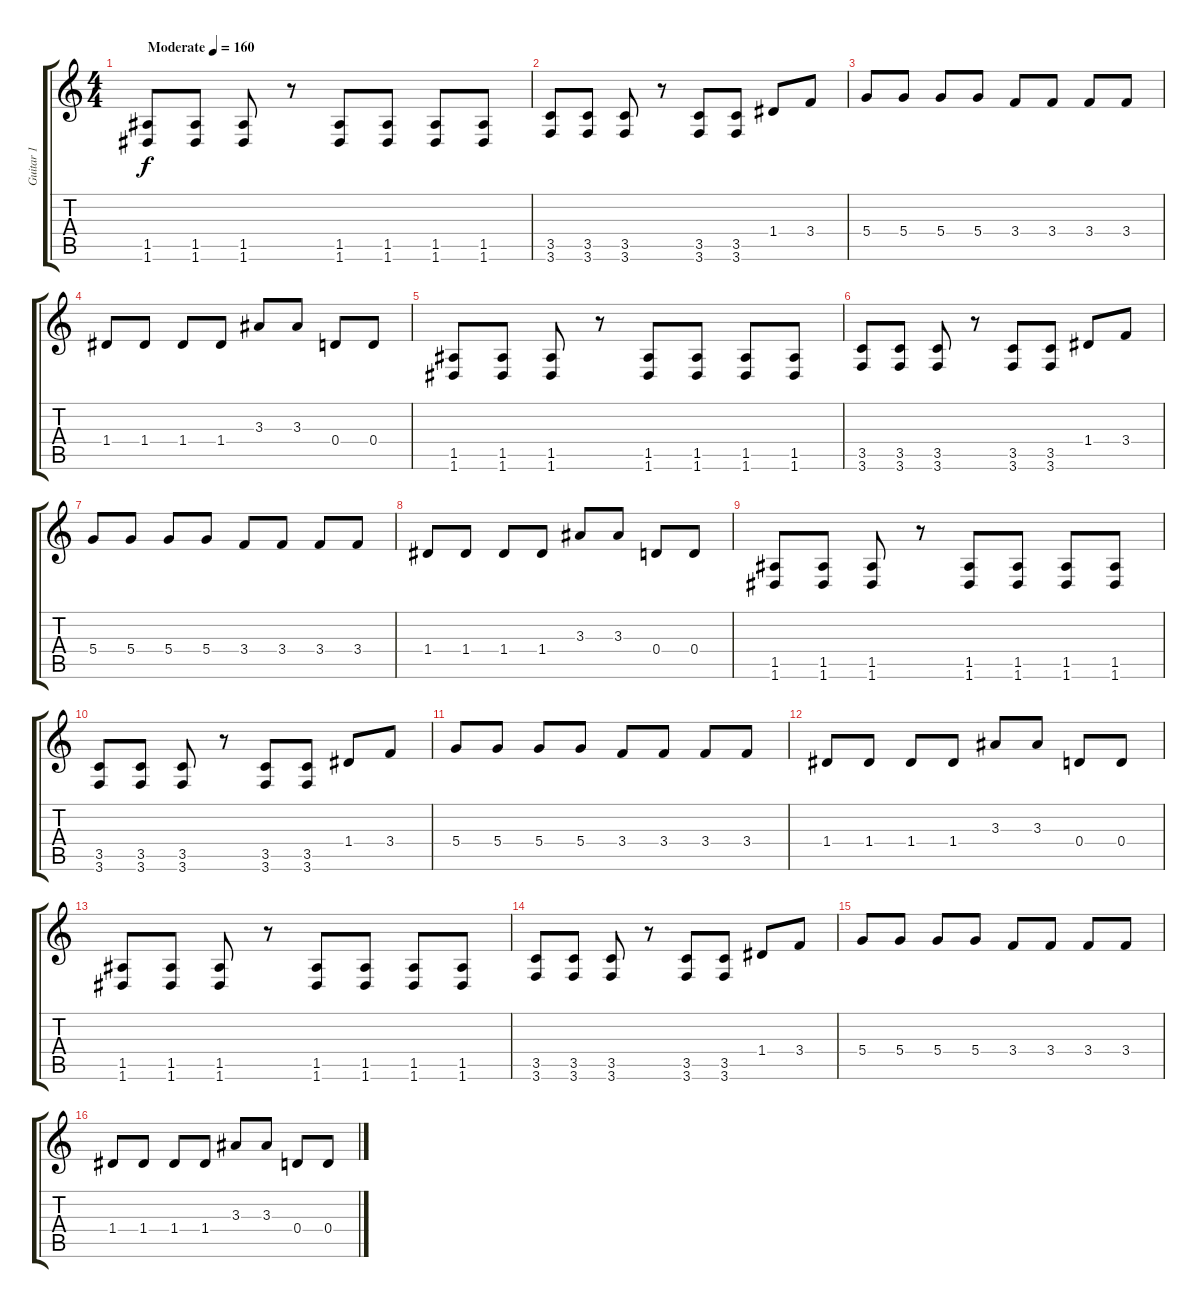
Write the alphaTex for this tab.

\track ("Guitar 1" "Guitar 1") {instrument distortionguitar}
\staff {score tabs}
\tuning (E4 B3 G3 D3 A2 D2) {hide}
\ts (4 4)
\tempo (160 "Moderate")
\clef g2
\ks c
(1.5 1.6).8{dy f instrument distortionguitar} (1.5 1.6).8 (1.5 1.6).8 r.8 (1.5 1.6).8 (1.5 1.6).8 (1.5 1.6).8 (1.5 1.6).8 |
(3.5 3.6).8 (3.5 3.6).8 (3.5 3.6).8 r.8 (3.5 3.6).8 (3.5 3.6).8 1.4.8 3.4.8 |
5.4.8 5.4.8 5.4.8 5.4.8 3.4.8 3.4.8 3.4.8 3.4.8 |
1.4.8 1.4.8 1.4.8 1.4.8 3.3.8 3.3.8 0.4.8 0.4.8 |
(1.5 1.6).8 (1.5 1.6).8 (1.5 1.6).8 r.8 (1.5 1.6).8 (1.5 1.6).8 (1.5 1.6).8 (1.5 1.6).8 |
(3.5 3.6).8 (3.5 3.6).8 (3.5 3.6).8 r.8 (3.5 3.6).8 (3.5 3.6).8 1.4.8 3.4.8 |
5.4.8 5.4.8 5.4.8 5.4.8 3.4.8 3.4.8 3.4.8 3.4.8 |
1.4.8 1.4.8 1.4.8 1.4.8 3.3.8 3.3.8 0.4.8 0.4.8 |
(1.5 1.6).8 (1.5 1.6).8 (1.5 1.6).8 r.8 (1.5 1.6).8 (1.5 1.6).8 (1.5 1.6).8 (1.5 1.6).8 |
(3.5 3.6).8 (3.5 3.6).8 (3.5 3.6).8 r.8 (3.5 3.6).8 (3.5 3.6).8 1.4.8 3.4.8 |
5.4.8 5.4.8 5.4.8 5.4.8 3.4.8 3.4.8 3.4.8 3.4.8 |
1.4.8 1.4.8 1.4.8 1.4.8 3.3.8 3.3.8 0.4.8 0.4.8 |
(1.5 1.6).8 (1.5 1.6).8 (1.5 1.6).8 r.8 (1.5 1.6).8 (1.5 1.6).8 (1.5 1.6).8 (1.5 1.6).8 |
(3.5 3.6).8 (3.5 3.6).8 (3.5 3.6).8 r.8 (3.5 3.6).8 (3.5 3.6).8 1.4.8 3.4.8 |
5.4.8 5.4.8 5.4.8 5.4.8 3.4.8 3.4.8 3.4.8 3.4.8 |
1.4.8 1.4.8 1.4.8 1.4.8 3.3.8 3.3.8 0.4.8 0.4.8
